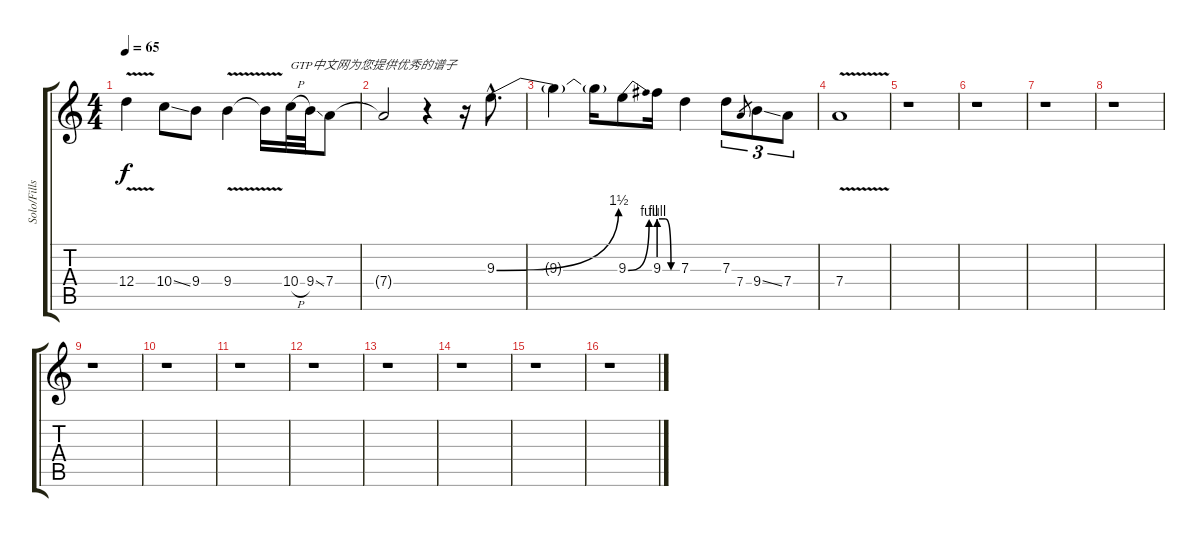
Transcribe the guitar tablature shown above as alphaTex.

\track ("Solo/Fills" "Solo/Fills") {instrument distortionguitar}
\staff {score tabs}
\tuning (E4 B3 G3 D3 A2 E2) {hide}
\ts (4 4)
\tempo 65
\clef g2
\ks c
12.4{v}.4{dy f} 10.4{ss}.8 9.4.8 9.4{v}.4 9.4{t}.16 10.4{h}.32{txt "GTP中文网为您提供优秀的谱子"} 9.4{ss}.32 7.4.8 |
7.4{t}.2 r.4 r.16 9.3{be (bend 0 0 60 6) hac}.8{d} |
9.3{t}.4 9.3{t}.16 9.3{be (bend 0 0 60 4)}.8 9.3{be (custom 0 4 20 4 40 0 60 0)}.16 7.3.4 7.3.8{tu (3 2)} 7.4.8{gr} 9.4{ss}.8{tu (3 2)} 7.4.8{tu (3 2)} |
7.4{v}.1 |
r.1 |
r.1 |
r.1 |
r.1 |
r.1 |
r.1 |
r.1 |
r.1 |
r.1 |
r.1 |
r.1 |
r.1
